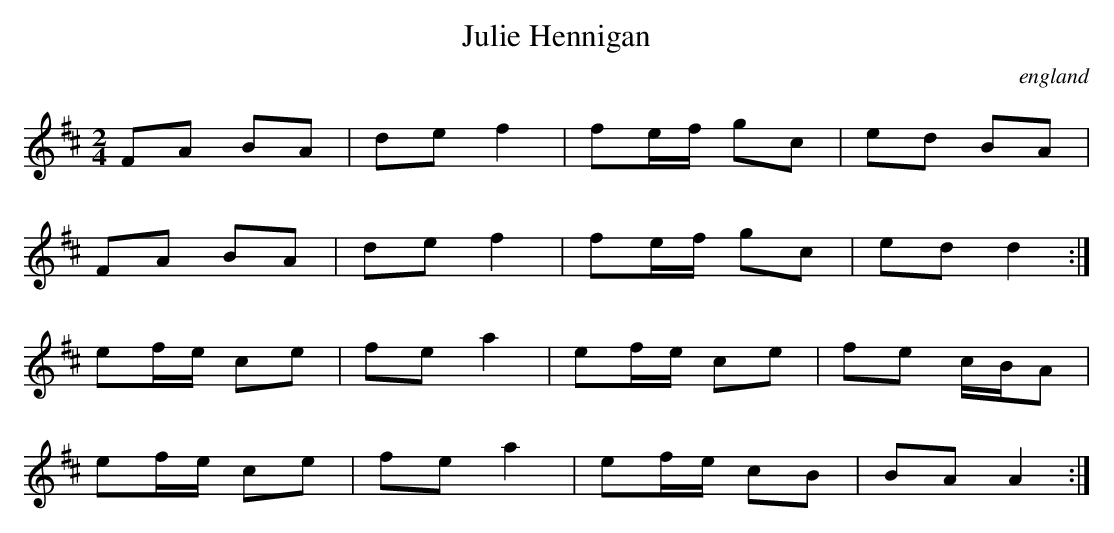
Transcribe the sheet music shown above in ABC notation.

X:1
T:Julie Hennigan
O:england
M:2/4
L:1/8
K:D Major
FA BA|de f2|fe/f/ gc|ed BA|
FA BA|de f2|fe/f/ gc|ed d2:|
ef/e/ ce|fe a2|ef/e/ ce|fe c/B/A|
ef/e/ ce|fe a2|ef/e/ cB|BA A2:|
